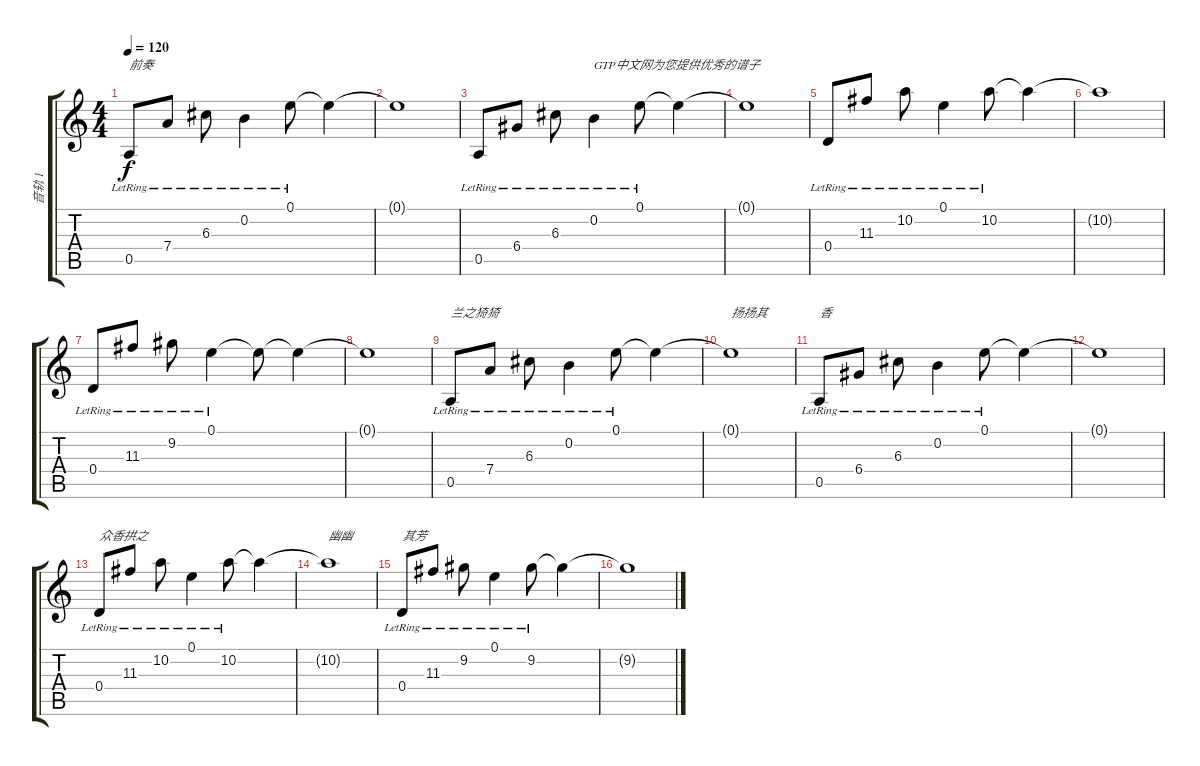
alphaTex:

\track ("音轨 1" "音轨 1") {instrument acousticguitarsteel}
\staff {score tabs}
\tuning (E4 B3 G3 D3 A2 E2) {hide}
\ts (4 4)
\tempo 120
\clef g2
\ks c
0.5{lr}.8{txt "前奏" dy f instrument acousticguitarsteel} 7.4{lr}.8 6.3{lr}.8 0.2{lr}.4 0.1{lr}.8 0.1{t}.4 |
0.1{t}.1 |
0.5{lr}.8 6.4{lr}.8 6.3{lr}.8 0.2{lr}.4{txt "GTP中文网为您提供优秀的谱子"} 0.1{lr}.8 0.1{t}.4 |
0.1{t}.1 |
0.4{lr}.8 11.3{lr}.8 10.2{lr}.8 0.1{lr}.4 10.2{lr}.8 10.2{t}.4 |
10.2{t}.1 |
0.4{lr}.8{txt " "} 11.3{lr}.8 9.2{lr}.8 0.1{lr}.4 0.1{t}.8 0.1{t}.4 |
0.1{t}.1 |
0.5{lr}.8{txt "兰之猗猗"} 7.4{lr}.8 6.3{lr}.8 0.2{lr}.4 0.1{lr}.8 0.1{t}.4 |
0.1{t}.1{txt "扬扬其"} |
0.5{lr}.8{txt "香"} 6.4{lr}.8 6.3{lr}.8 0.2{lr}.4{txt " "} 0.1{lr}.8 0.1{t}.4 |
0.1{t}.1 |
0.4{lr}.8{txt "众香拱之"} 11.3{lr}.8 10.2{lr}.8 0.1{lr}.4 10.2{lr}.8 10.2{t}.4 |
10.2{t}.1{txt "幽幽"} |
0.4{lr}.8{txt "其芳"} 11.3{lr}.8 9.2{lr}.8 0.1{lr}.4 9.2{lr}.8 9.2{t}.4 |
9.2{t}.1
